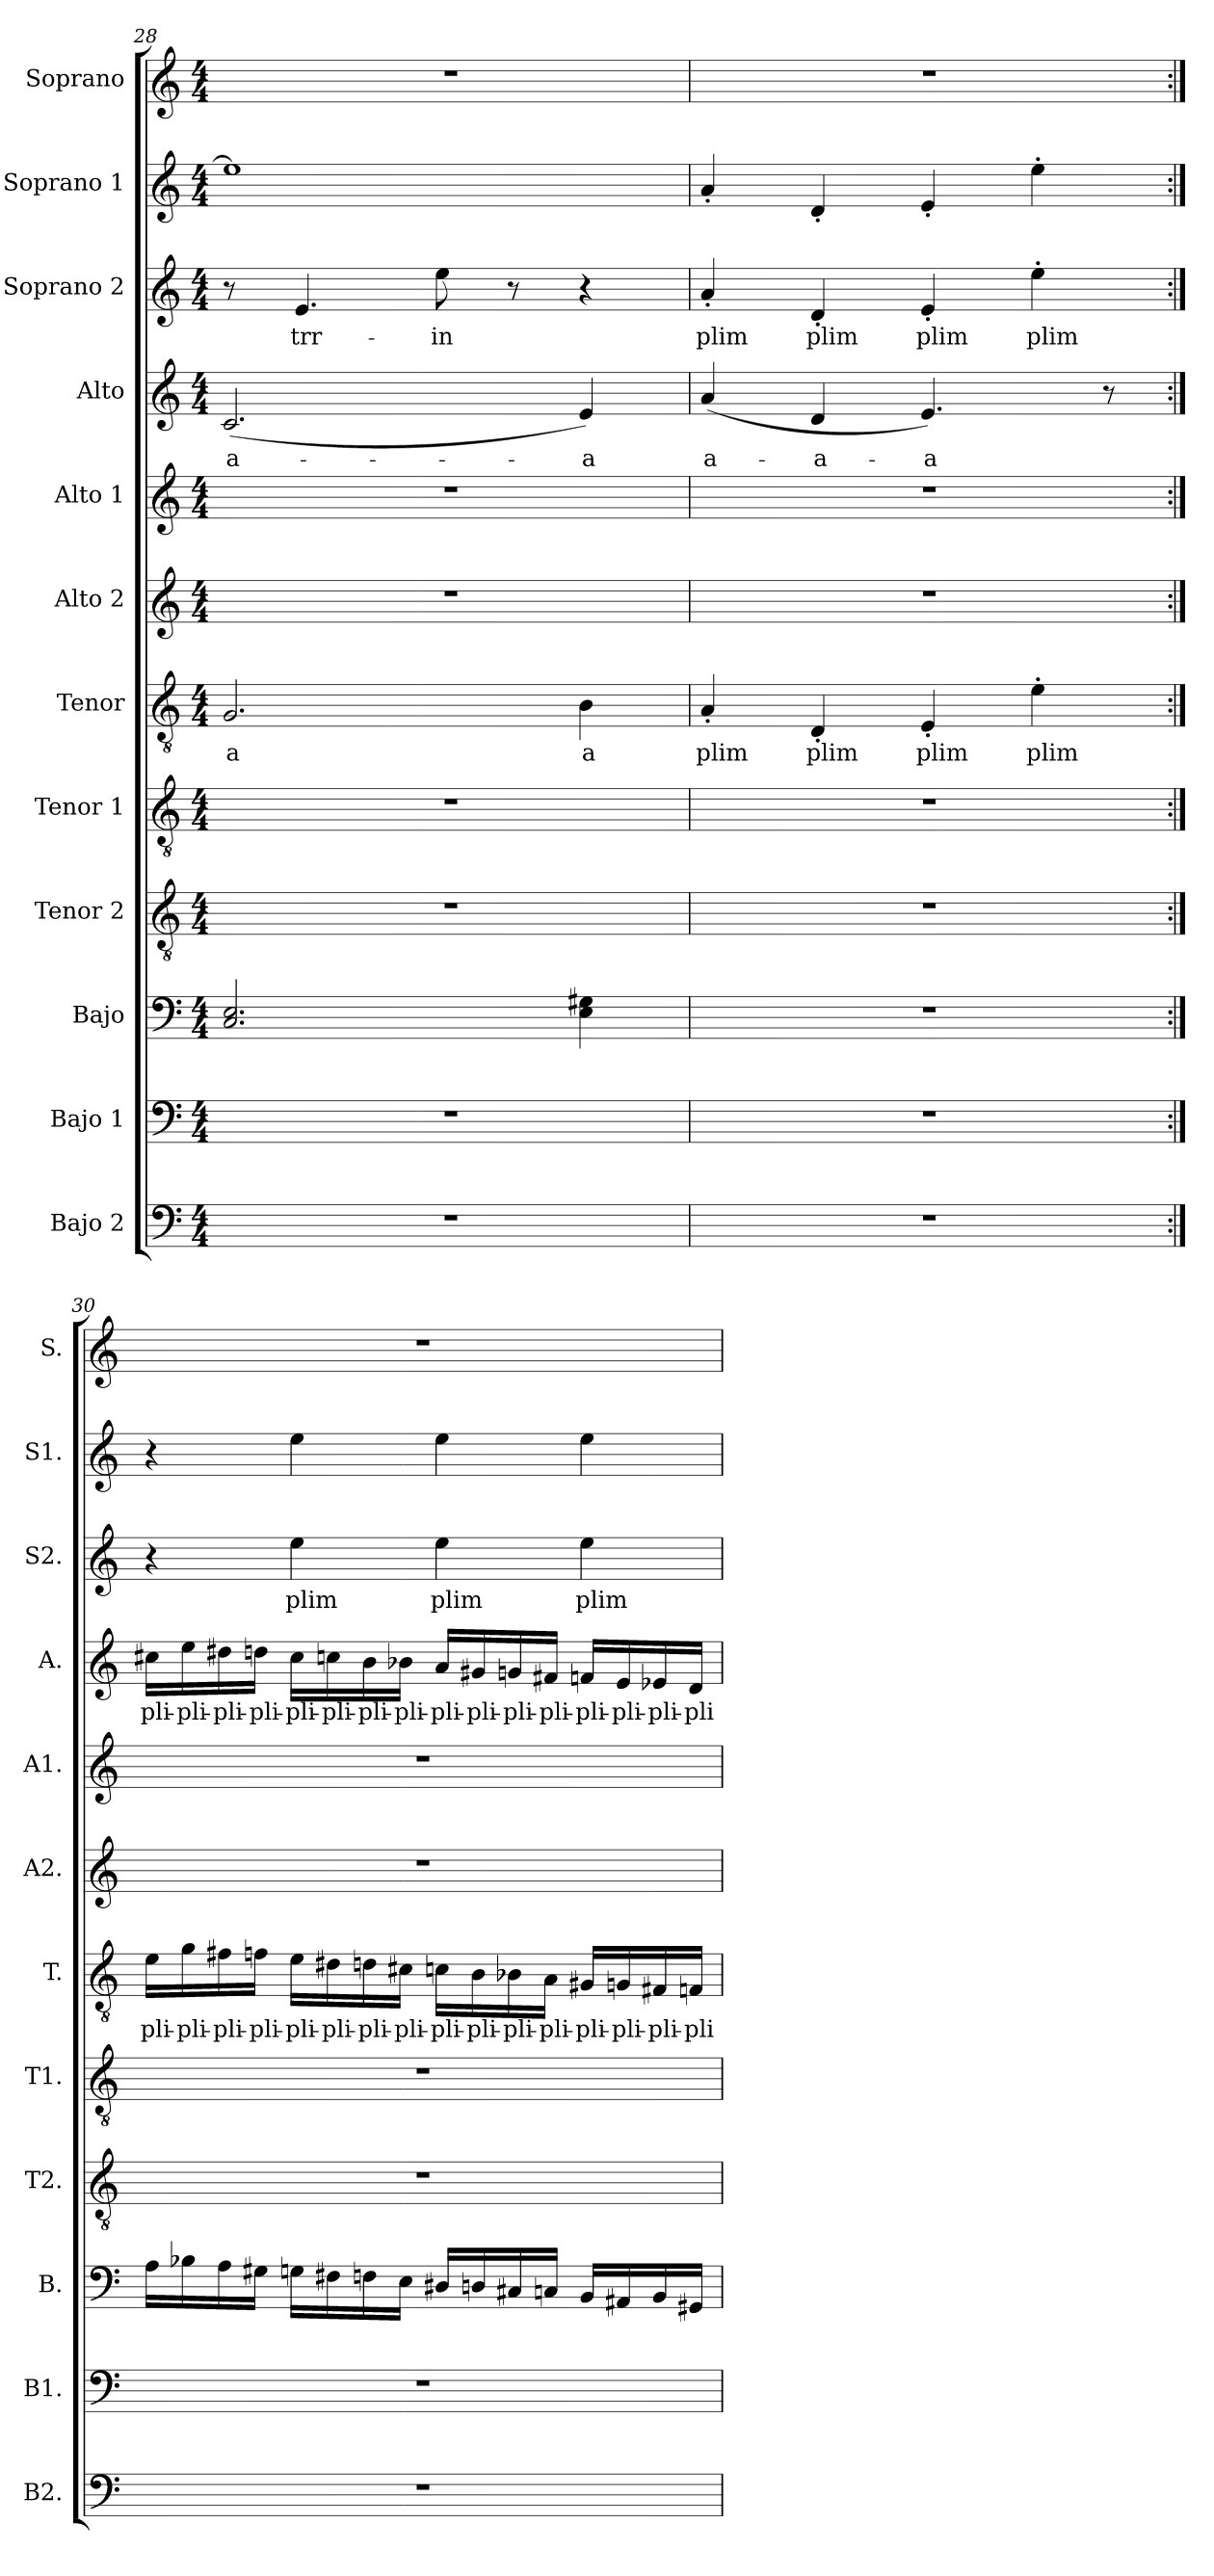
**kern	**kern	**kern	**kern	**kern	**kern	**text	**kern	**kern	**kern	**text	**kern	**text	**kern	**kern
*part12	*part11	*part10	*part9	*part8	*part7	*part7	*part6	*part5	*part4	*part4	*part3	*part3	*part2	*part1
*staff12	*staff11	*staff10	*staff9	*staff8	*staff7	*staff7	*staff6	*staff5	*staff4	*staff4	*staff3	*staff3	*staff2	*staff1
*I"Bajo 2	*I"Bajo 1	*I"Bajo	*I"Tenor 2	*I"Tenor 1	*I"Tenor	*	*I"Alto 2	*I"Alto 1	*I"Alto	*	*I"Soprano 2	*	*I"Soprano 1	*I"Soprano
*I'B2.	*I'B1.	*I'B.	*I'T2.	*I'T1.	*I'T.	*	*I'A2.	*I'A1.	*I'A.	*	*I'S2.	*	*I'S1.	*I'S.
!!LO:LB:g=z
*clefF4	*clefF4	*clefF4	*clefGv2	*clefGv2	*clefGv2	*	*clefG2	*clefG2	*clefG2	*	*clefG2	*	*clefG2	*clefG2
*k[]	*k[]	*k[]	*k[]	*k[]	*k[]	*	*k[]	*k[]	*k[]	*	*k[]	*	*k[]	*k[]
*M4/4	*M4/4	*M4/4	*M4/4	*M4/4	*M4/4	*	*M4/4	*M4/4	*M4/4	*	*M4/4	*	*M4/4	*M4/4
=28	=28	=28	=28	=28	=28	=28	=28	=28	=28	=28	=28	=28	=28	=28
!	!	!	!	!	!	!LO:LY:b	!	!	!	!LO:LY:b	!	!	!	!
1r	1r	2.C/ 2.E/	1r	1r	2.G/	a	1r	1r	(>2.c/	a-	8r	.	1ee]	1r
!	!	!	!	!	!	!	!	!	!	!	!	!LO:LY:b	!	!
.	.	.	.	.	.	.	.	.	.	.	4.e/	trr-	.	.
!	!	!	!	!	!	!	!	!	!	!	!	!LO:LY:b	!	!
.	.	.	.	.	.	.	.	.	.	.	8ee\	-in	.	.
.	.	.	.	.	.	.	.	.	.	.	8r	.	.	.
!	!	!	!	!	!	!LO:LY:b	!	!	!	!LO:LY:b	!	!	!	!
.	.	4E\ 4G#X\	.	.	4B\	a	.	.	4e/)	-a	4r	.	.	.
=29	=29	=29	=29	=29	=29	=29	=29	=29	=29	=29	=29	=29	=29	=29
!	!	!	!	!	!	!LO:LY:b	!	!	!	!LO:LY:b	!	!LO:LY:b	!	!
1r	1r	1r	1r	1r	4A'/	plim	1r	1r	(<4a/	a-	4a'/	plim	4a'/	1r
!	!	!	!	!	!	!LO:LY:b	!	!	!	!LO:LY:b	!	!LO:LY:b	!	!
.	.	.	.	.	4D'/	plim	.	.	4d/	-a-	4d'/	plim	4d'/	.
!	!	!	!	!	!	!LO:LY:b	!	!	!	!LO:LY:b	!	!LO:LY:b	!	!
.	.	.	.	.	4E'/	plim	.	.	4.e/)	-a	4e'/	plim	4e'/	.
!	!	!	!	!	!	!LO:LY:b	!	!	!	!	!	!LO:LY:b	!	!
.	.	.	.	.	4e'\	plim	.	.	.	.	4ee'\	plim	4ee'\	.
.	.	.	.	.	.	.	.	.	8r	.	.	.	.	.
=30:|!	=30:|!	=30:|!	=30:|!	=30:|!	=30:|!	=30:|!	=30:|!	=30:|!	=30:|!	=30:|!	=30:|!	=30:|!	=30:|!	=30:|!
!	!	!	!	!	!	!LO:LY:b	!	!	!	!LO:LY:b	!	!	!	!
1r	1r	16A\LL	1r	1r	16e\LL	pli-	1r	1r	16cc#X\LL	pli-	4r	.	4r	1r
!	!	!	!	!	!	!LO:LY:b	!	!	!	!LO:LY:b	!	!	!	!
.	.	16B-X\	.	.	16g\	-pli-	.	.	16ee\	-pli-	.	.	.	.
!	!	!	!	!	!	!LO:LY:b	!	!	!	!LO:LY:b	!	!	!	!
.	.	16A\	.	.	16f#X\	-pli-	.	.	16dd#X\	-pli-	.	.	.	.
!	!	!	!	!	!	!LO:LY:b	!	!	!	!LO:LY:b	!	!	!	!
.	.	16G#X\JJ	.	.	16fn\JJ	-pli-	.	.	16ddn\JJ	-pli-	.	.	.	.
!	!	!	!	!	!	!LO:LY:b	!	!	!	!LO:LY:b	!	!LO:LY:b	!	!
.	.	16Gn\LL	.	.	16e\LL	-pli-	.	.	16cc#\LL	-pli-	4ee\	plim	4ee\	.
!	!	!	!	!	!	!LO:LY:b	!	!	!	!LO:LY:b	!	!	!	!
.	.	16F#X\	.	.	16d#X\	-pli-	.	.	16ccn\	-pli-	.	.	.	.
!	!	!	!	!	!	!LO:LY:b	!	!	!	!LO:LY:b	!	!	!	!
.	.	16Fn\	.	.	16dn\	-pli-	.	.	16b\	-pli-	.	.	.	.
!	!	!	!	!	!	!LO:LY:b	!	!	!	!LO:LY:b	!	!	!	!
.	.	16E\JJ	.	.	16c#X\JJ	-pli-	.	.	16b-X\JJ	-pli-	.	.	.	.
!	!	!	!	!	!	!LO:LY:b	!	!	!	!LO:LY:b	!	!LO:LY:b	!	!
.	.	16D#X/LL	.	.	16cn\LL	-pli-	.	.	16a/LL	-pli-	4ee\	plim	4ee\	.
!	!	!	!	!	!	!LO:LY:b	!	!	!	!LO:LY:b	!	!	!	!
.	.	16Dn/	.	.	16B\	-pli-	.	.	16g#X/	-pli-	.	.	.	.
!	!	!	!	!	!	!LO:LY:b	!	!	!	!LO:LY:b	!	!	!	!
.	.	16C#X/	.	.	16B-X\	-pli-	.	.	16gn/	-pli-	.	.	.	.
!	!	!	!	!	!	!LO:LY:b	!	!	!	!LO:LY:b	!	!	!	!
.	.	16Cn/JJ	.	.	16A\JJ	-pli-	.	.	16f#X/JJ	-pli-	.	.	.	.
!	!	!	!	!	!	!LO:LY:b	!	!	!	!LO:LY:b	!	!LO:LY:b	!	!
.	.	16BB/LL	.	.	16G#X/LL	-pli-	.	.	16fn/LL	-pli-	4ee\	plim	4ee\	.
!	!	!	!	!	!	!LO:LY:b	!	!	!	!LO:LY:b	!	!	!	!
.	.	16AA#X/	.	.	16Gn/	-pli-	.	.	16e/	-pli-	.	.	.	.
!	!	!	!	!	!	!LO:LY:b	!	!	!	!LO:LY:b	!	!	!	!
.	.	16BB/	.	.	16F#X/	-pli-	.	.	16e-X/	-pli-	.	.	.	.
!	!	!	!	!	!	!LO:LY:b	!	!	!	!LO:LY:b	!	!	!	!
.	.	16GG#X/JJ	.	.	16Fn/JJ	-pli	.	.	16d/JJ	-pli	.	.	.	.
=	=	=	=	=	=	=	=	=	=	=	=	=	=	=
*-	*-	*-	*-	*-	*-	*-	*-	*-	*-	*-	*-	*-	*-	*-
